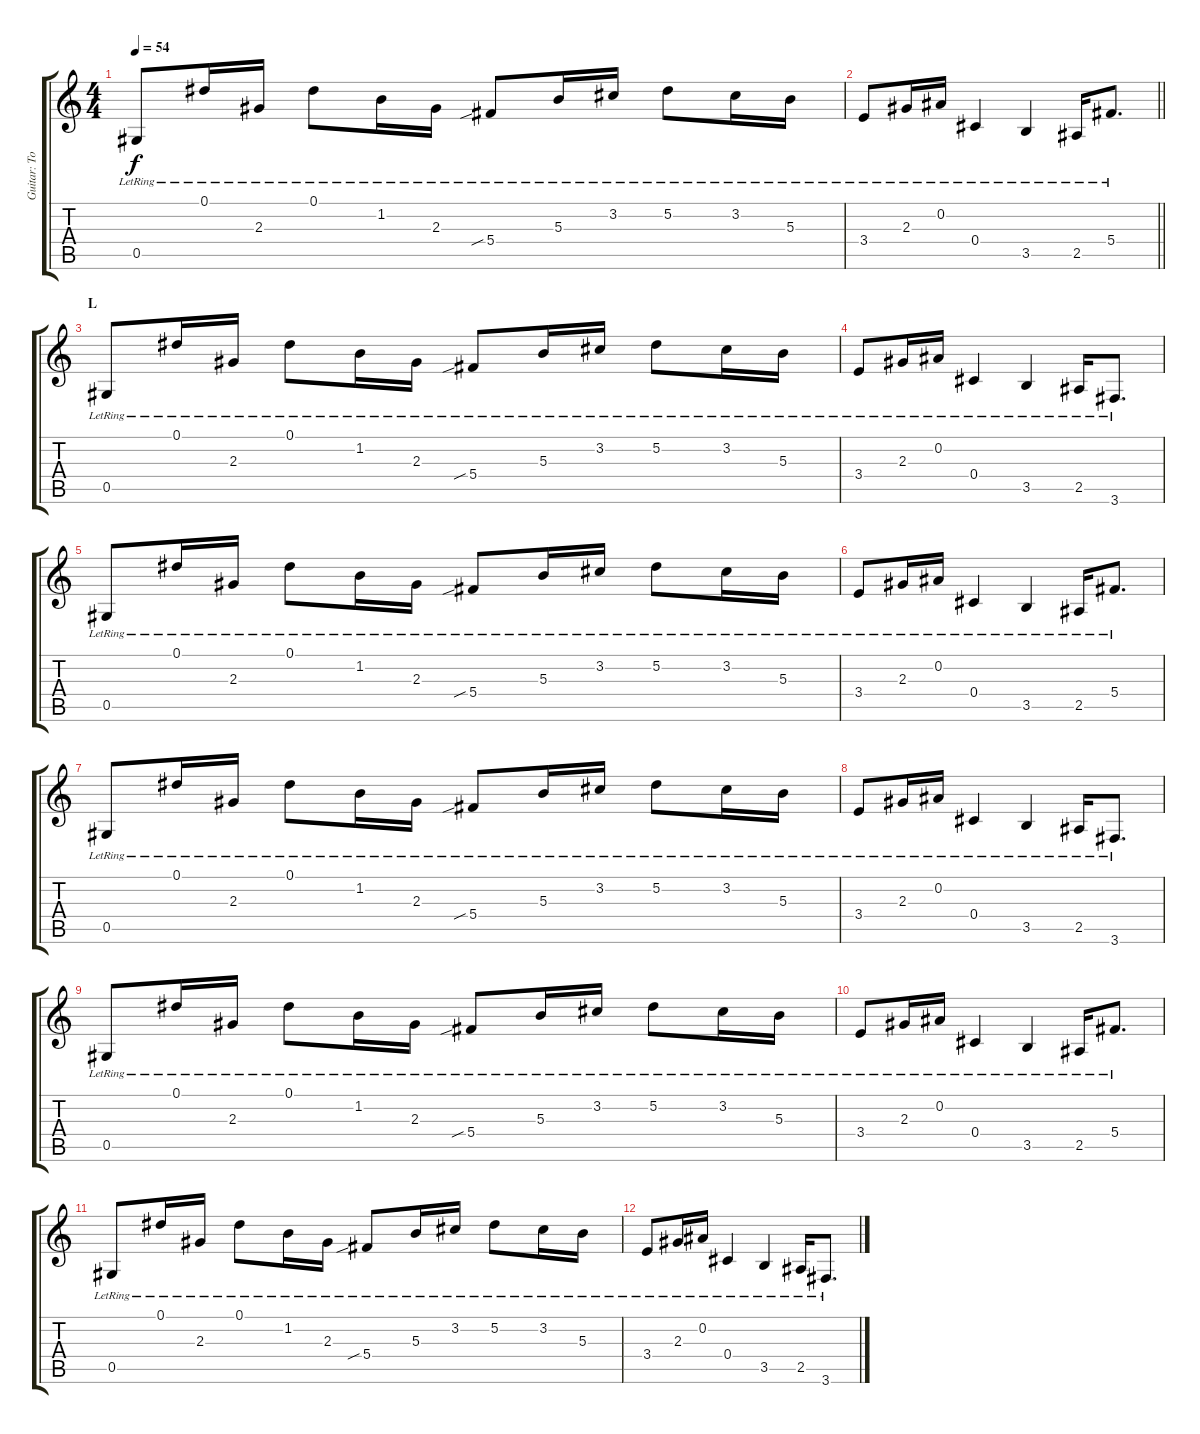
\track ("Guitar: Tony" "Guitar: To") {instrument acousticguitarsteel}
\staff {score tabs}
\tuning (Eb4 Bb3 Gb3 Db3 Ab2 Eb2) {hide}
\ts (4 4)
\tempo 54
\clef g2
\ks c
0.5{lr}.8{dy f} 0.1{lr}.16 2.3{lr}.16 0.1{lr}.8 1.2{lr}.16 2.3{lr}.16 5.4{sib lr}.8 5.3{lr}.16 3.2{lr}.16 5.2{lr}.8 3.2{lr}.16 5.3{lr}.16 |
\barLineRight lightlight
3.4{lr}.8 2.3{lr}.16 0.2{lr}.16 0.4{lr}.4 3.5{lr}.4 2.5{lr}.16 5.4{lr}.8{d} |
\section ("" "L")
0.5{lr}.8 0.1{lr}.16 2.3{lr}.16 0.1{lr}.8 1.2{lr}.16 2.3{lr}.16 5.4{sib lr}.8 5.3{lr}.16 3.2{lr}.16 5.2{lr}.8 3.2{lr}.16 5.3{lr}.16 |
3.4{lr}.8 2.3{lr}.16 0.2{lr}.16 0.4{lr}.4 3.5{lr}.4 2.5{lr}.16 3.6{lr}.8{d} |
0.5{lr}.8 0.1{lr}.16 2.3{lr}.16 0.1{lr}.8 1.2{lr}.16 2.3{lr}.16 5.4{sib lr}.8 5.3{lr}.16 3.2{lr}.16 5.2{lr}.8 3.2{lr}.16 5.3{lr}.16 |
3.4{lr}.8 2.3{lr}.16 0.2{lr}.16 0.4{lr}.4 3.5{lr}.4 2.5{lr}.16 5.4{lr}.8{d} |
0.5{lr}.8 0.1{lr}.16 2.3{lr}.16 0.1{lr}.8 1.2{lr}.16 2.3{lr}.16 5.4{sib lr}.8 5.3{lr}.16 3.2{lr}.16 5.2{lr}.8 3.2{lr}.16 5.3{lr}.16 |
3.4{lr}.8 2.3{lr}.16 0.2{lr}.16 0.4{lr}.4 3.5{lr}.4 2.5{lr}.16 3.6{lr}.8{d} |
0.5{lr}.8 0.1{lr}.16 2.3{lr}.16 0.1{lr}.8 1.2{lr}.16 2.3{lr}.16 5.4{sib lr}.8 5.3{lr}.16 3.2{lr}.16 5.2{lr}.8 3.2{lr}.16 5.3{lr}.16 |
3.4{lr}.8 2.3{lr}.16 0.2{lr}.16 0.4{lr}.4 3.5{lr}.4 2.5{lr}.16 5.4{lr}.8{d} |
0.5{lr}.8 0.1{lr}.16 2.3{lr}.16 0.1{lr}.8 1.2{lr}.16 2.3{lr}.16 5.4{sib lr}.8 5.3{lr}.16 3.2{lr}.16 5.2{lr}.8 3.2{lr}.16 5.3{lr}.16 |
3.4{lr}.8 2.3{lr}.16 0.2{lr}.16 0.4{lr}.4 3.5{lr}.4 2.5{lr}.16 3.6{lr}.8{d}
